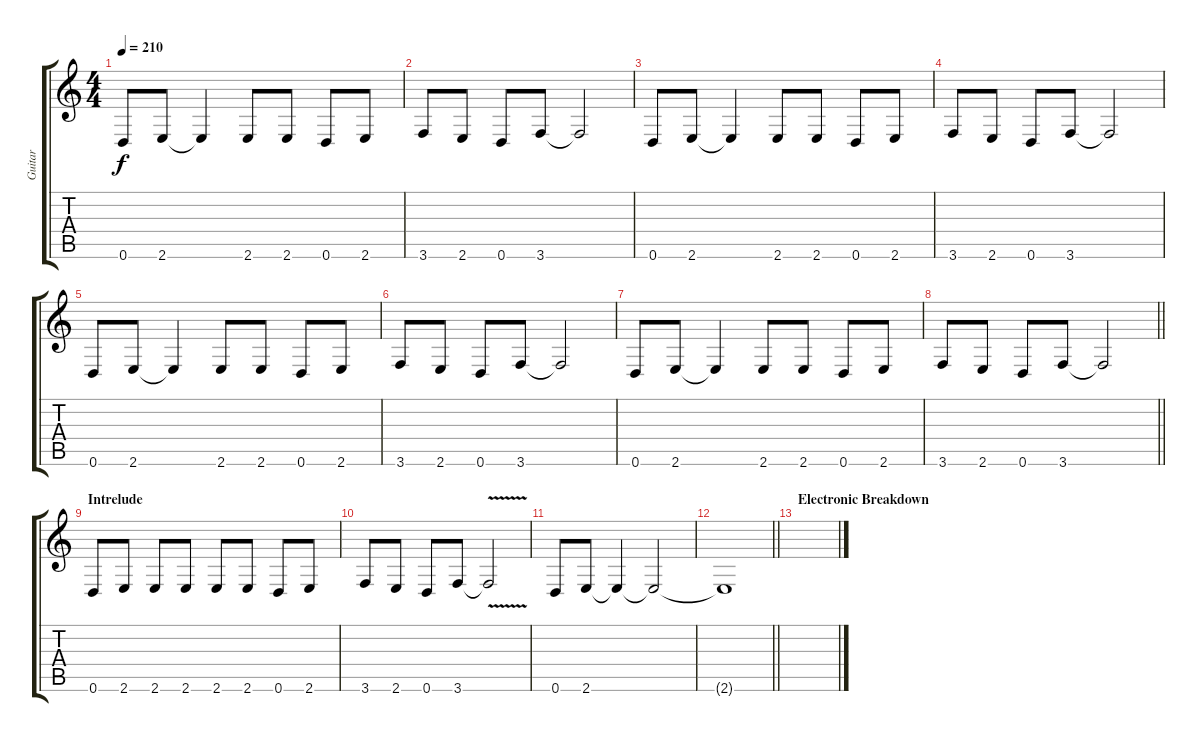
\track ("Guitar" "Guitar") {instrument distortionguitar}
\staff {score tabs}
\tuning (E4 B3 G3 D3 A2 D2) {hide}
\ts (4 4)
\tempo 210
\clef g2
\ks c
0.6.8{dy f} 2.6.8 2.6{t}.4 2.6.8 2.6.8 0.6.8 2.6.8 |
3.6.8 2.6.8 0.6.8 3.6.8 3.6{t}.2 |
0.6.8 2.6.8 2.6{t}.4 2.6.8 2.6.8 0.6.8 2.6.8 |
3.6.8 2.6.8 0.6.8 3.6.8 3.6{t}.2 |
0.6.8 2.6.8 2.6{t}.4 2.6.8 2.6.8 0.6.8 2.6.8 |
3.6.8 2.6.8 0.6.8 3.6.8 3.6{t}.2 |
0.6.8 2.6.8 2.6{t}.4 2.6.8 2.6.8 0.6.8 2.6.8 |
\barLineRight lightlight
3.6.8 2.6.8 0.6.8 3.6.8 3.6{t}.2 |
\section ("" "Intrelude")
0.6.8{volume 10 balance 5 instrument lead2sawtooth} 2.6.8 2.6.8 2.6.8 2.6.8 2.6.8 0.6.8 2.6.8 |
3.6.8 2.6.8 0.6.8 3.6.8 3.6{v t}.2 |
0.6.8 2.6.8 2.6{t}.4 2.6{t}.2{volume 4} |
\barLineRight lightlight
2.6{t}.1 |
\section ("" "Electronic Breakdown")
